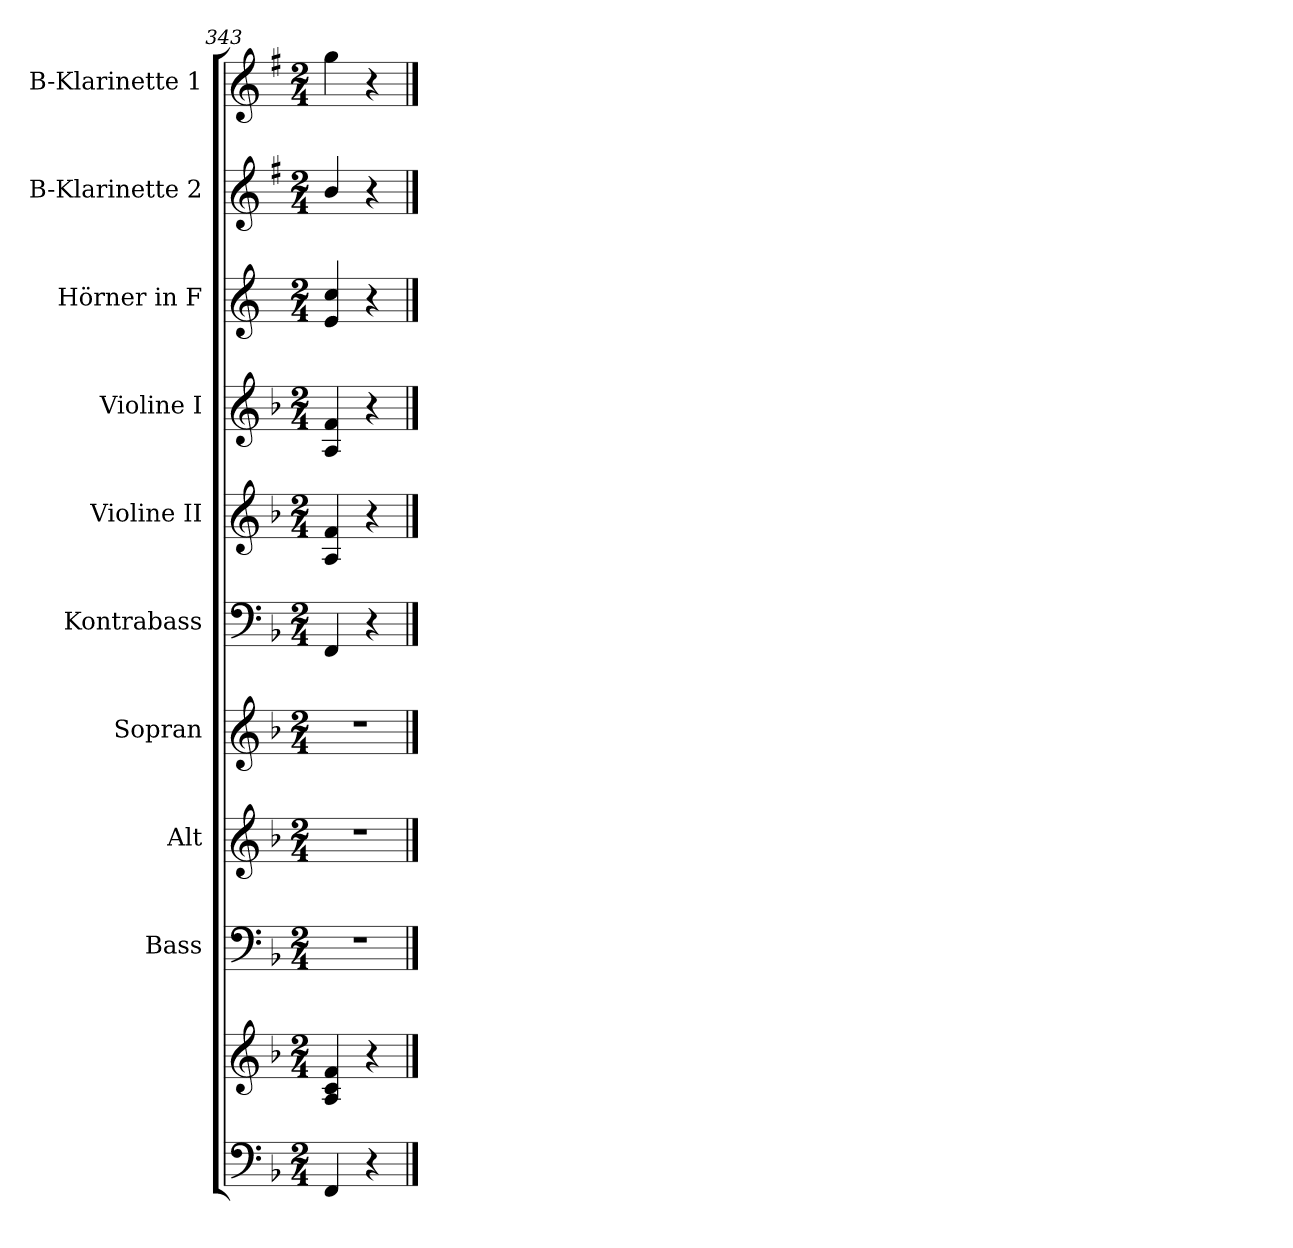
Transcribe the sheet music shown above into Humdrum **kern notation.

**kern	**kern	**kern	**kern	**kern	**kern	**kern	**kern	**kern	**kern	**kern
*part10	*part10	*part9	*part8	*part7	*part6	*part5	*part4	*part3	*part2	*part1
*staff11	*staff10	*staff9	*staff8	*staff7	*staff6	*staff5	*staff4	*staff3	*staff2	*staff1
*	*	*I"Bass	*I"Alt	*I"Sopran	*I"Kontrabass	*I"Violine II	*I"Violine I	*I"Hörner in F	*I"B-Klarinette 2	*I"B-Klarinette 1
*	*	*I'B.	*I'A.	*I'S.	*I'Kb.	*I'Vl. II	*I'Vl. I	*	*I'B Kl. 2	*I'B Kl. 1
*clefF4	*clefG2	*clefF4	*clefG2	*clefG2	*clefF4	*clefG2	*clefG2	*clefG2	*clefG2	*clefG2
*	*	*	*	*	*ITrd7c12	*	*	*ITrd4c7	*ITrd1c2	*ITrd1c2
*k[b-]	*k[b-]	*k[b-]	*k[b-]	*k[b-]	*k[b-]	*k[b-]	*k[b-]	*k[b-]	*k[b-]	*k[b-]
*F:	*F:	*F:	*F:	*F:	*F:	*F:	*F:	*F:	*F:	*F:
*M2/4	*M2/4	*M2/4	*M2/4	*M2/4	*M2/4	*M2/4	*M2/4	*M2/4	*M2/4	*M2/4
=343	=343	=343	=343	=343	=343	=343	=343	=343	=343	=343
4FF/	4A/ 4c/ 4f/	2r	2r	2r	4FFF/	4A/ 4f/	4A/ 4f/	4A/ 4f/	4a/	4ff\
4r	4r	.	.	.	4r	4r	4r	4r	4r	4r
==	==	==	==	==	==	==	==	==	==	==
*-	*-	*-	*-	*-	*-	*-	*-	*-	*-	*-
